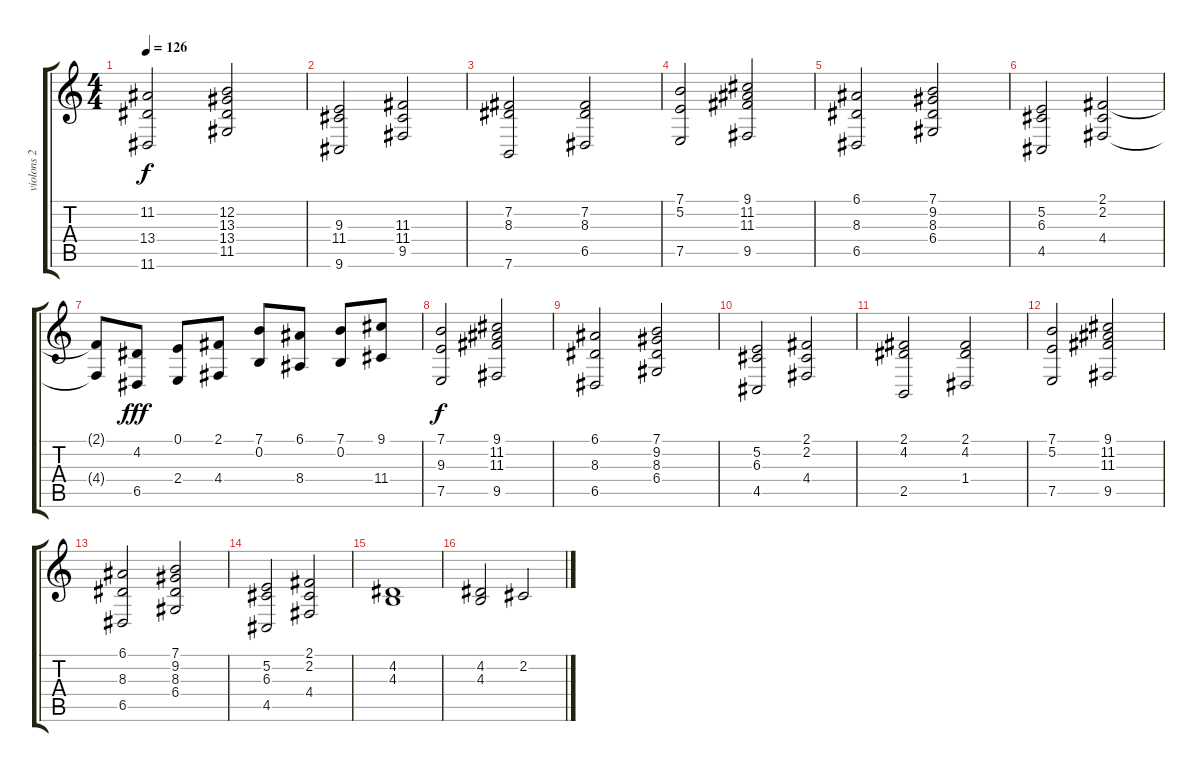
\track ("violons 2" "violons 2") {instrument stringensemble1}
\staff {score tabs}
\tuning (E4 B3 G3 D3 A2 E2) {hide}
\ts (4 4)
\tempo 126
\clef g2
\ks c
(11.2 13.4 11.6).2{dy f} (12.2 13.3 13.4 11.5).2 |
(9.3 11.4 9.6).2 (11.3 11.4 9.5).2 |
(7.2 8.3 7.6).2 (7.2 8.3 6.5).2 |
(7.1 5.2 7.5).2 (9.1 11.2 11.3 9.5).2 |
(6.1 8.3 6.5).2 (7.1 9.2 8.3 6.4).2 |
(5.2 6.3 4.5).2 (2.1 2.2 4.4).2 |
(2.1{t} 4.4{t}).8 (4.2 6.5).8{dy fff} (0.1 2.4).8 (2.1 4.4).8 (7.1 0.2).8 (6.1 8.4).8 (7.1 0.2).8 (9.1 11.4).8 |
(7.1 9.3 7.5).2{dy f} (9.1 11.2 11.3 9.5).2 |
(6.1 8.3 6.5).2 (7.1 9.2 8.3 6.4).2 |
(5.2 6.3 4.5).2 (2.1 2.2 4.4).2 |
(2.1 4.2 2.5).2 (2.1 4.2 1.4).2 |
(7.1 5.2 7.5).2 (9.1 11.2 11.3 9.5).2 |
(6.1 8.3 6.5).2 (7.1 9.2 8.3 6.4).2 |
(5.2 6.3 4.5).2 (2.1 2.2 4.4).2 |
(4.2 4.3).1 |
(4.2 4.3).2 2.2.2
